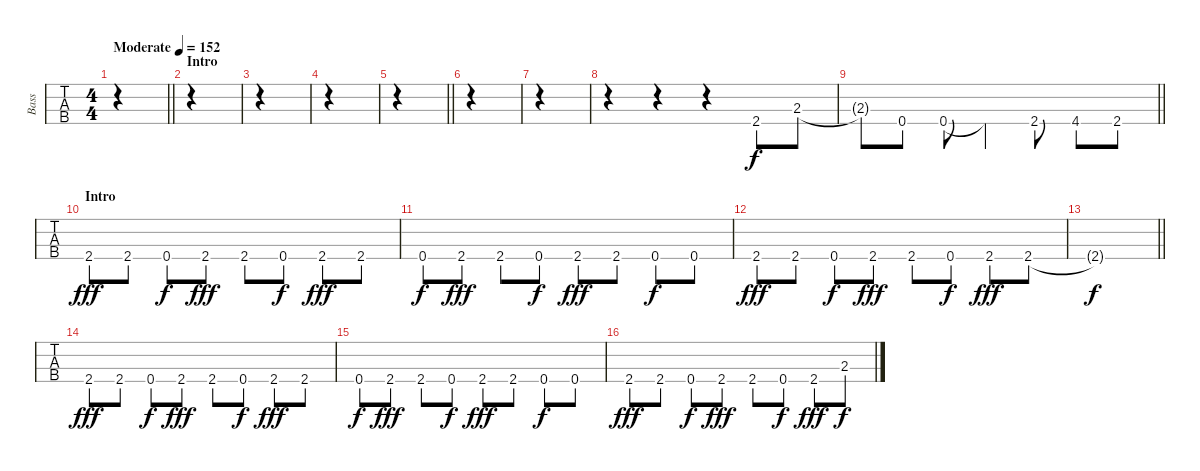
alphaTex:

\track ("Bass" "Bass") {instrument electricbasspick}
\staff {tabs}
\tuning (G2 D2 A1 E1) {hide}
\ts (4 4)
\tempo (152 "Moderate")
\clef f4
\barLineRight lightlight
\ks c
|
\section ("" "Intro")
|
|
|
\barLineRight lightlight
|
|
|
r.4 r.4 r.4 2.4.8 2.3.8 |
\barLineRight lightlight
2.3{t}.8 0.4.8 0.4.8 0.4{t}.4 2.4.8 4.4.8 2.4.8 |
\section ("" "Intro")
2.4.8{dy fff} 2.4.8 0.4.8{dy f} 2.4.8{dy fff} 2.4.8 0.4.8{dy f} 2.4.8{dy fff} 2.4.8 |
0.4.8{dy f} 2.4.8{dy fff} 2.4.8 0.4.8{dy f} 2.4.8{dy fff} 2.4.8 0.4.8{dy f} 0.4.8 |
2.4.8{dy fff} 2.4.8 0.4.8{dy f} 2.4.8{dy fff} 2.4.8 0.4.8{dy f} 2.4.8{dy fff} 2.4.8 |
\barLineRight lightlight
2.4{t}.1{dy f} |
2.4.8{dy fff} 2.4.8 0.4.8{dy f} 2.4.8{dy fff} 2.4.8 0.4.8{dy f} 2.4.8{dy fff} 2.4.8 |
0.4.8{dy f} 2.4.8{dy fff} 2.4.8 0.4.8{dy f} 2.4.8{dy fff} 2.4.8 0.4.8{dy f} 0.4.8 |
2.4.8{dy fff} 2.4.8 0.4.8{dy f} 2.4.8{dy fff} 2.4.8 0.4.8{dy f} 2.4.8{dy fff} 2.3.8{dy f}
